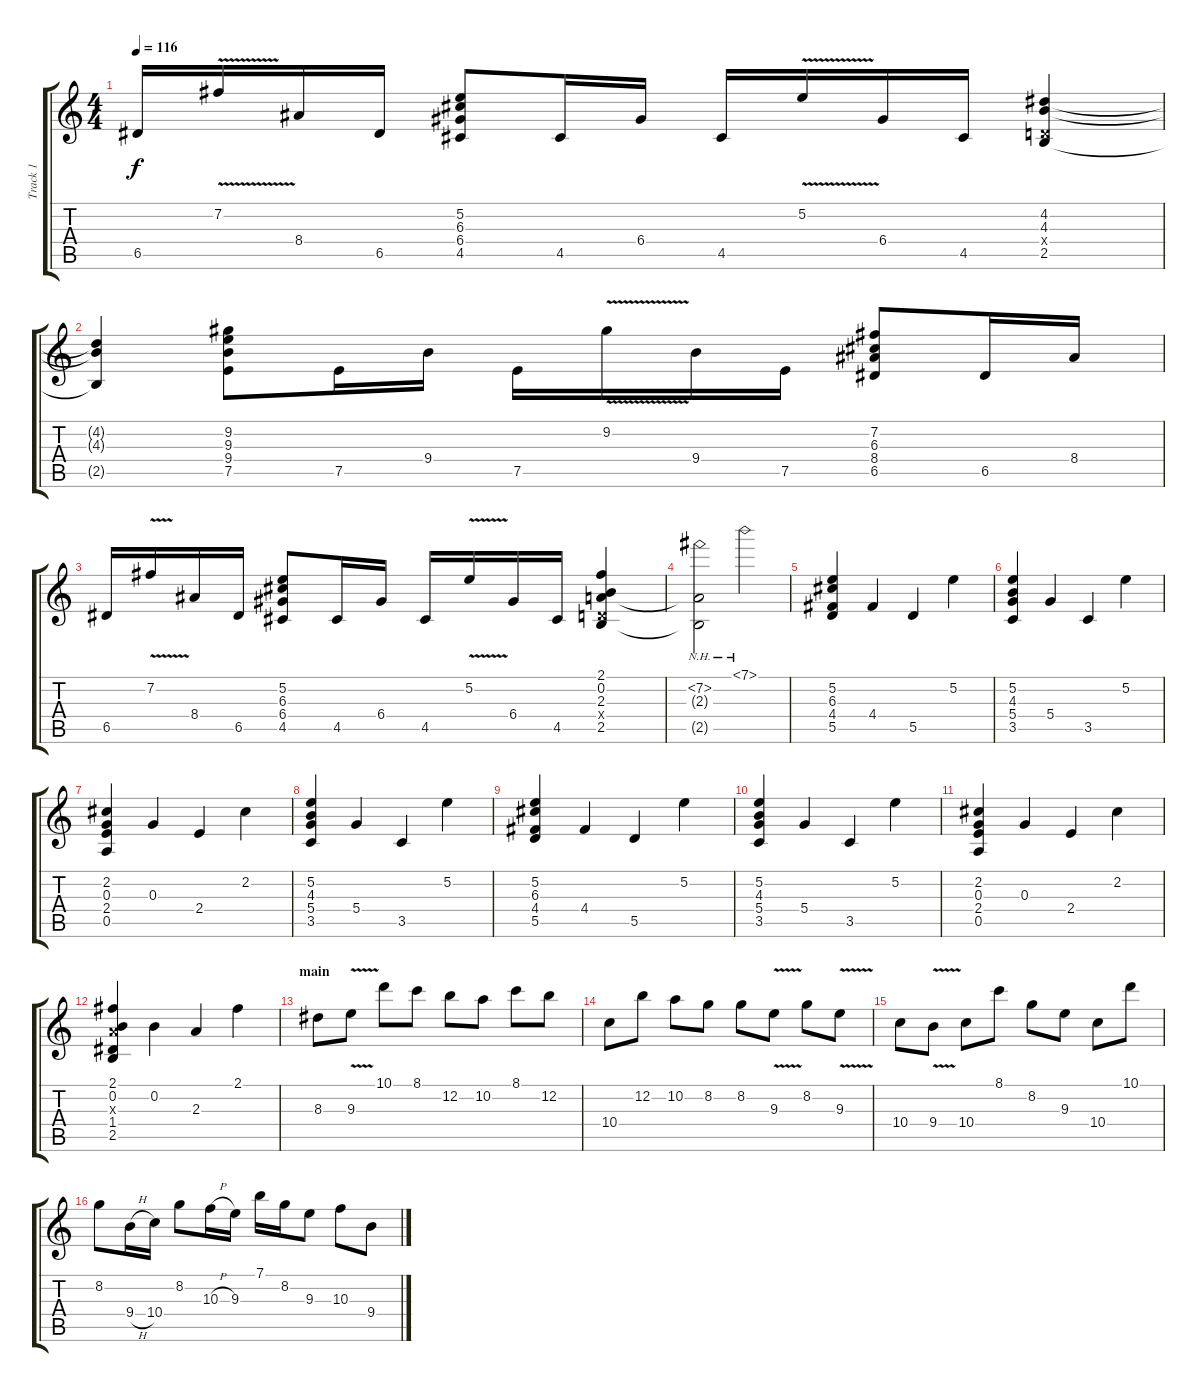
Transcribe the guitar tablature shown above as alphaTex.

\track ("Track 1" "Track 1") {instrument acousticguitarsteel}
\staff {score tabs}
\tuning (E4 B3 G3 D3 A2 E2) {hide}
\ts (4 4)
\tempo 116
\clef g2
\ks c
6.5.16{dy f} 7.2{v}.16 8.4.16 6.5.16 (5.2 6.3 6.4 4.5).8 4.5.16 6.4.16 4.5.16 5.2{v}.16 6.4.16 4.5.16 (4.2 4.3 0.4{x} 2.5).4 |
(4.2{t} 4.3{t} 2.5{t}).4 (9.2 9.3 9.4 7.5).8 7.5.16 9.4.16 7.5.16 9.2{v}.16 9.4.16 7.5.16 (7.2 6.3 8.4 6.5).8 6.5.16 8.4.16 |
6.5.16 7.2{v}.16 8.4.16 6.5.16 (5.2 6.3 6.4 4.5).8 4.5.16 6.4.16 4.5.16 5.2{v}.16 6.4.16 4.5.16 (2.1 0.2 2.3 0.4{x} 2.5).4 |
(7.2{nh} 2.3{t} 2.5{t}).2 7.1{nh}.2{volume 9} |
(5.2 6.3 4.4 5.5).4{volume 16} 4.4.4 5.5.4 5.2.4 |
(5.2 4.3 5.4 3.5).4 5.4.4 3.5.4 5.2.4 |
(2.2 0.3 2.4 0.5).4 0.3.4 2.4.4 2.2.4 |
(5.2 4.3 5.4 3.5).4 5.4.4 3.5.4 5.2.4 |
(5.2 6.3 4.4 5.5).4{volume 16} 4.4.4 5.5.4 5.2.4 |
(5.2 4.3 5.4 3.5).4 5.4.4 3.5.4 5.2.4 |
(2.2 0.3 2.4 0.5).4 0.3.4 2.4.4 2.2.4 |
(2.1 0.2 2.3{x} 1.4 2.5).4 0.2.4 2.3.4 2.1.4 |
\section ("" "main")
8.3.8 9.3{v}.8 10.1.8 8.1.8 12.2.8 10.2.8 8.1.8 12.2.8 |
10.4.8 12.2.8 10.2.8 8.2.8 8.2.8 9.3{v}.8 8.2.8 9.3{v}.8 |
10.4.8 9.4{v}.8 10.4.8 8.1.8 8.2.8 9.3.8 10.4.8 10.1.8 |
8.2.8 9.4{h}.16 10.4.16 8.2.8 10.3{h}.16 9.3.16 7.1.16 8.2.16 9.3.8 10.3.8 9.4.8
